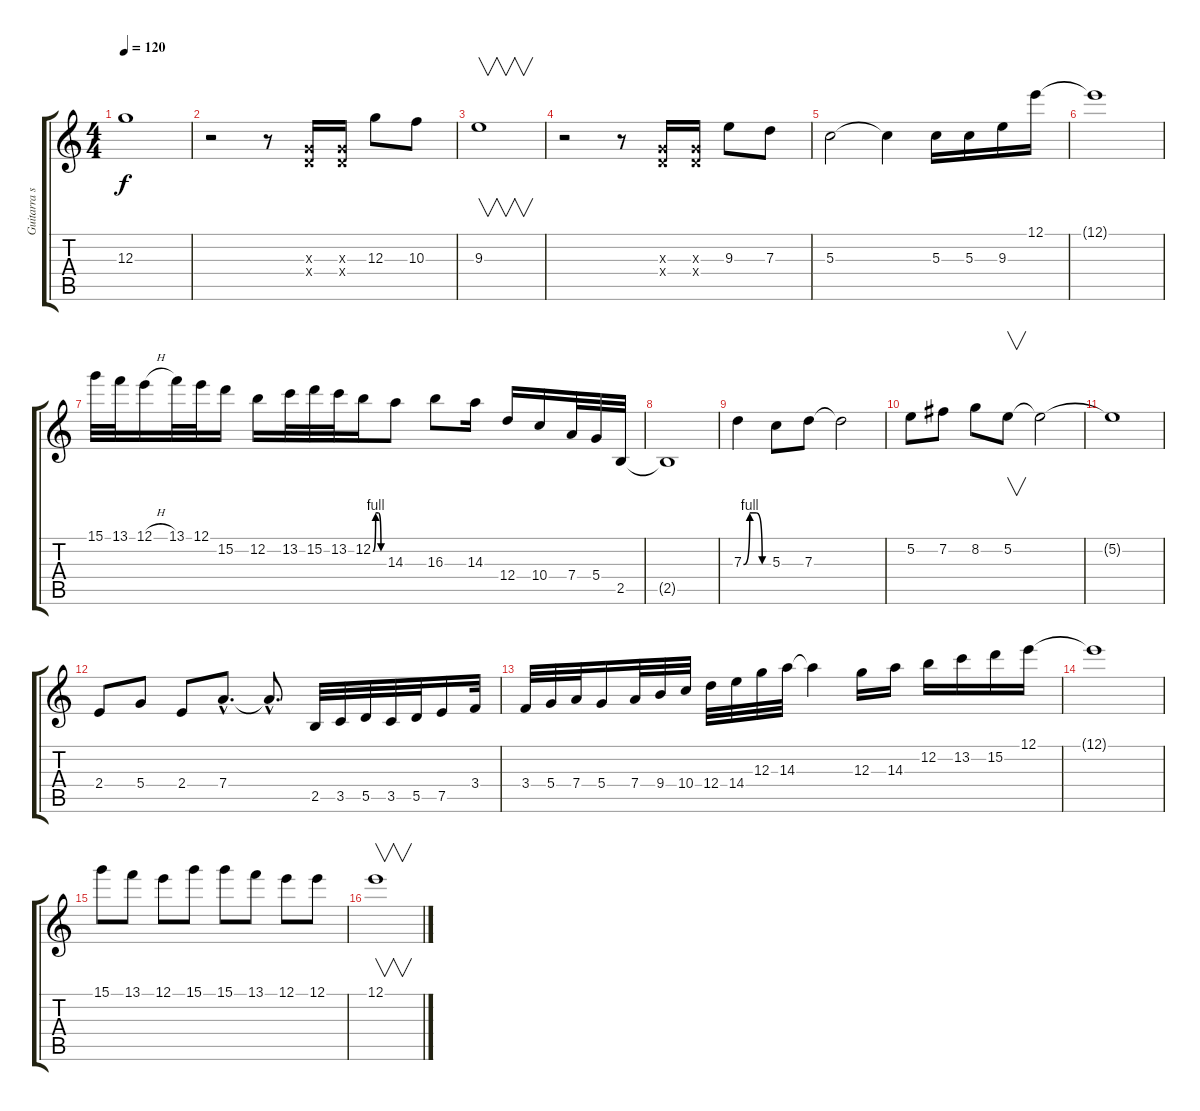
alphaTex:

\track ("Guitarra solo" "Guitarra s") {instrument distortionguitar}
\staff {score tabs}
\tuning (E4 B3 G3 D3 A2 E2) {hide}
\ts (4 4)
\tempo 120
\clef g2
\ks c
12.3{t}.1{dy f} |
r.2 r.8 (0.3{x} 0.4{x}).16 (0.3{x} 0.4{x}).16 12.3.8 10.3.8 |
9.3.1{v} |
r.2 r.8 (0.3{x} 0.4{x}).16 (0.3{x} 0.4{x}).16 9.3.8 7.3.8 |
5.3.2 5.3{t}.4 5.3.16 5.3.16 9.3.16 12.1.16 |
12.1{t}.1 |
15.1.32 13.1.32 12.1{h}.16 13.1.32 12.1.32 15.2.16 12.2.16 13.2.32 15.2.32 13.2.32 12.2{be (custom 0 0 15 4 30 4 45 0 60 0)}.16 14.3.8 16.3.8 14.3.16 12.4.16 10.4.16 7.4.32 5.4.32 2.5.32 |
2.5{t}.1 |
7.3{be (custom 0 0 15 4 30 4 45 0 60 0)}.4 5.3.8 7.3.8 7.3{t}.2 |
5.2.8 7.2.8 8.2.8 5.2.8{v} 5.2{t}.2 |
5.2{t}.1 |
2.4.8 5.4.8 2.4.8 7.4{hac}.8{d} 7.4{hac t}.8{d} 2.5.32 3.5.32 5.5.32 3.5.32 5.5.32 7.5.16 3.4.32 |
3.4.32 5.4.32 7.4.32 5.4.16 7.4.32 9.4.32 10.4.32 12.4.32 14.4.32 12.3.32 14.3.32 14.3{t}.4 12.3.16 14.3.16 12.2.16 13.2.16 15.2.16 12.1.16 |
12.1{t}.1 |
15.1.8 13.1.8 12.1.8 15.1.8 15.1.8 13.1.8 12.1.8 12.1.8 |
12.1.1{v}
